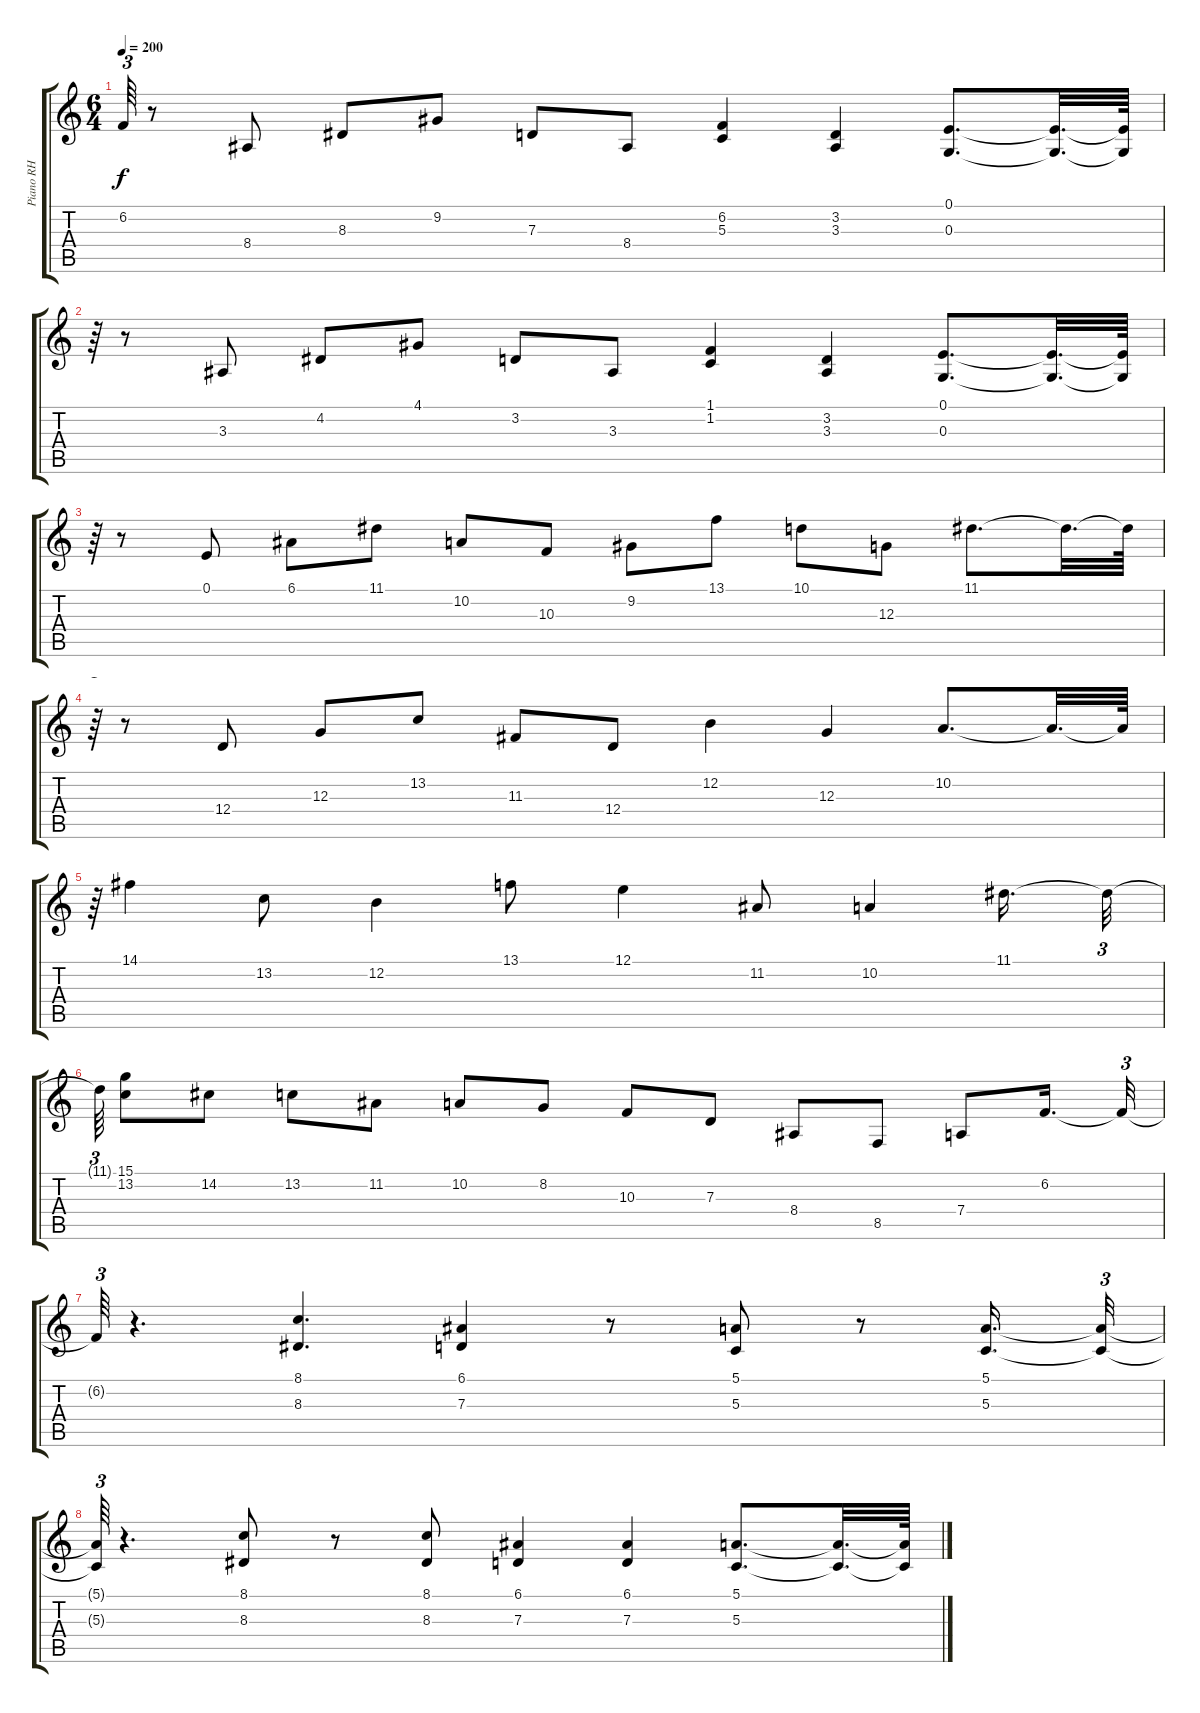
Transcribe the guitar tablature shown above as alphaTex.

\track ("Piano RH" "Piano RH") {instrument acousticgrandpiano}
\staff {score tabs}
\tuning (E4 B3 G3 D3 A2 E2) {hide}
\ts (6 4)
\tempo 200
\clef g2
\ks c
6.2{t}.64{tu (3 2) dy f} r.8 8.4.8 8.3.8 9.2.8 7.3.8 8.4.8 (6.2 5.3).4 (3.2 3.3).4 (0.1 0.3).8{d} (0.1{t} 0.3{t}).32{d} (0.1{t} 0.3{t}).64 |
r.64{tu (3 2)} r.8 3.3.8 4.2.8 4.1.8 3.2.8 3.3.8 (1.1 1.2).4 (3.2 3.3).4 (0.1 0.3).8{d} (0.1{t} 0.3{t}).32{d} (0.1{t} 0.3{t}).64 |
r.64{tu (3 2)} r.8 0.1.8 6.1.8 11.1.8 10.2.8 10.3.8 9.2.8 13.1.8 10.1.8 12.3.8 11.1.8{d} 11.1{t}.32{d} 11.1{t}.64 |
r.64{tu (3 2)} r.8 12.4.8 12.3.8 13.2.8 11.3.8 12.4.8 12.2.4 12.3.4 10.2.8{d} 10.2{t}.32{d} 10.2{t}.64 |
r.64{tu (3 2)} 14.1.4 13.2.8 12.2.4 13.1.8 12.1.4 11.2.8 10.2.4 11.1.16{d} 11.1{t}.32{tu (3 2)} |
11.1{t}.64{tu (3 2)} (15.1 13.2).8 14.2.8 13.2.8 11.2.8 10.2.8 8.2.8 10.3.8 7.3.8 8.4.8 8.5.8 7.4.8 6.2.16{d} 6.2{t}.32{tu (3 2)} |
6.2{t}.64{tu (3 2)} r.4{d} (8.1 8.3).4{d} (6.1 7.3).4 r.8 (5.1 5.3).8 r.8 (5.1 5.3).16{d} (5.1{t} 5.3{t}).32{tu (3 2)} |
(5.1{t} 5.3{t}).64{tu (3 2)} r.4{d} (8.1 8.3).8 r.8 (8.1 8.3).8 (6.1 7.3).4 (6.1 7.3).4 (5.1 5.3).8{d} (5.1{t} 5.3{t}).32{d} (5.1{t} 5.3{t}).64
